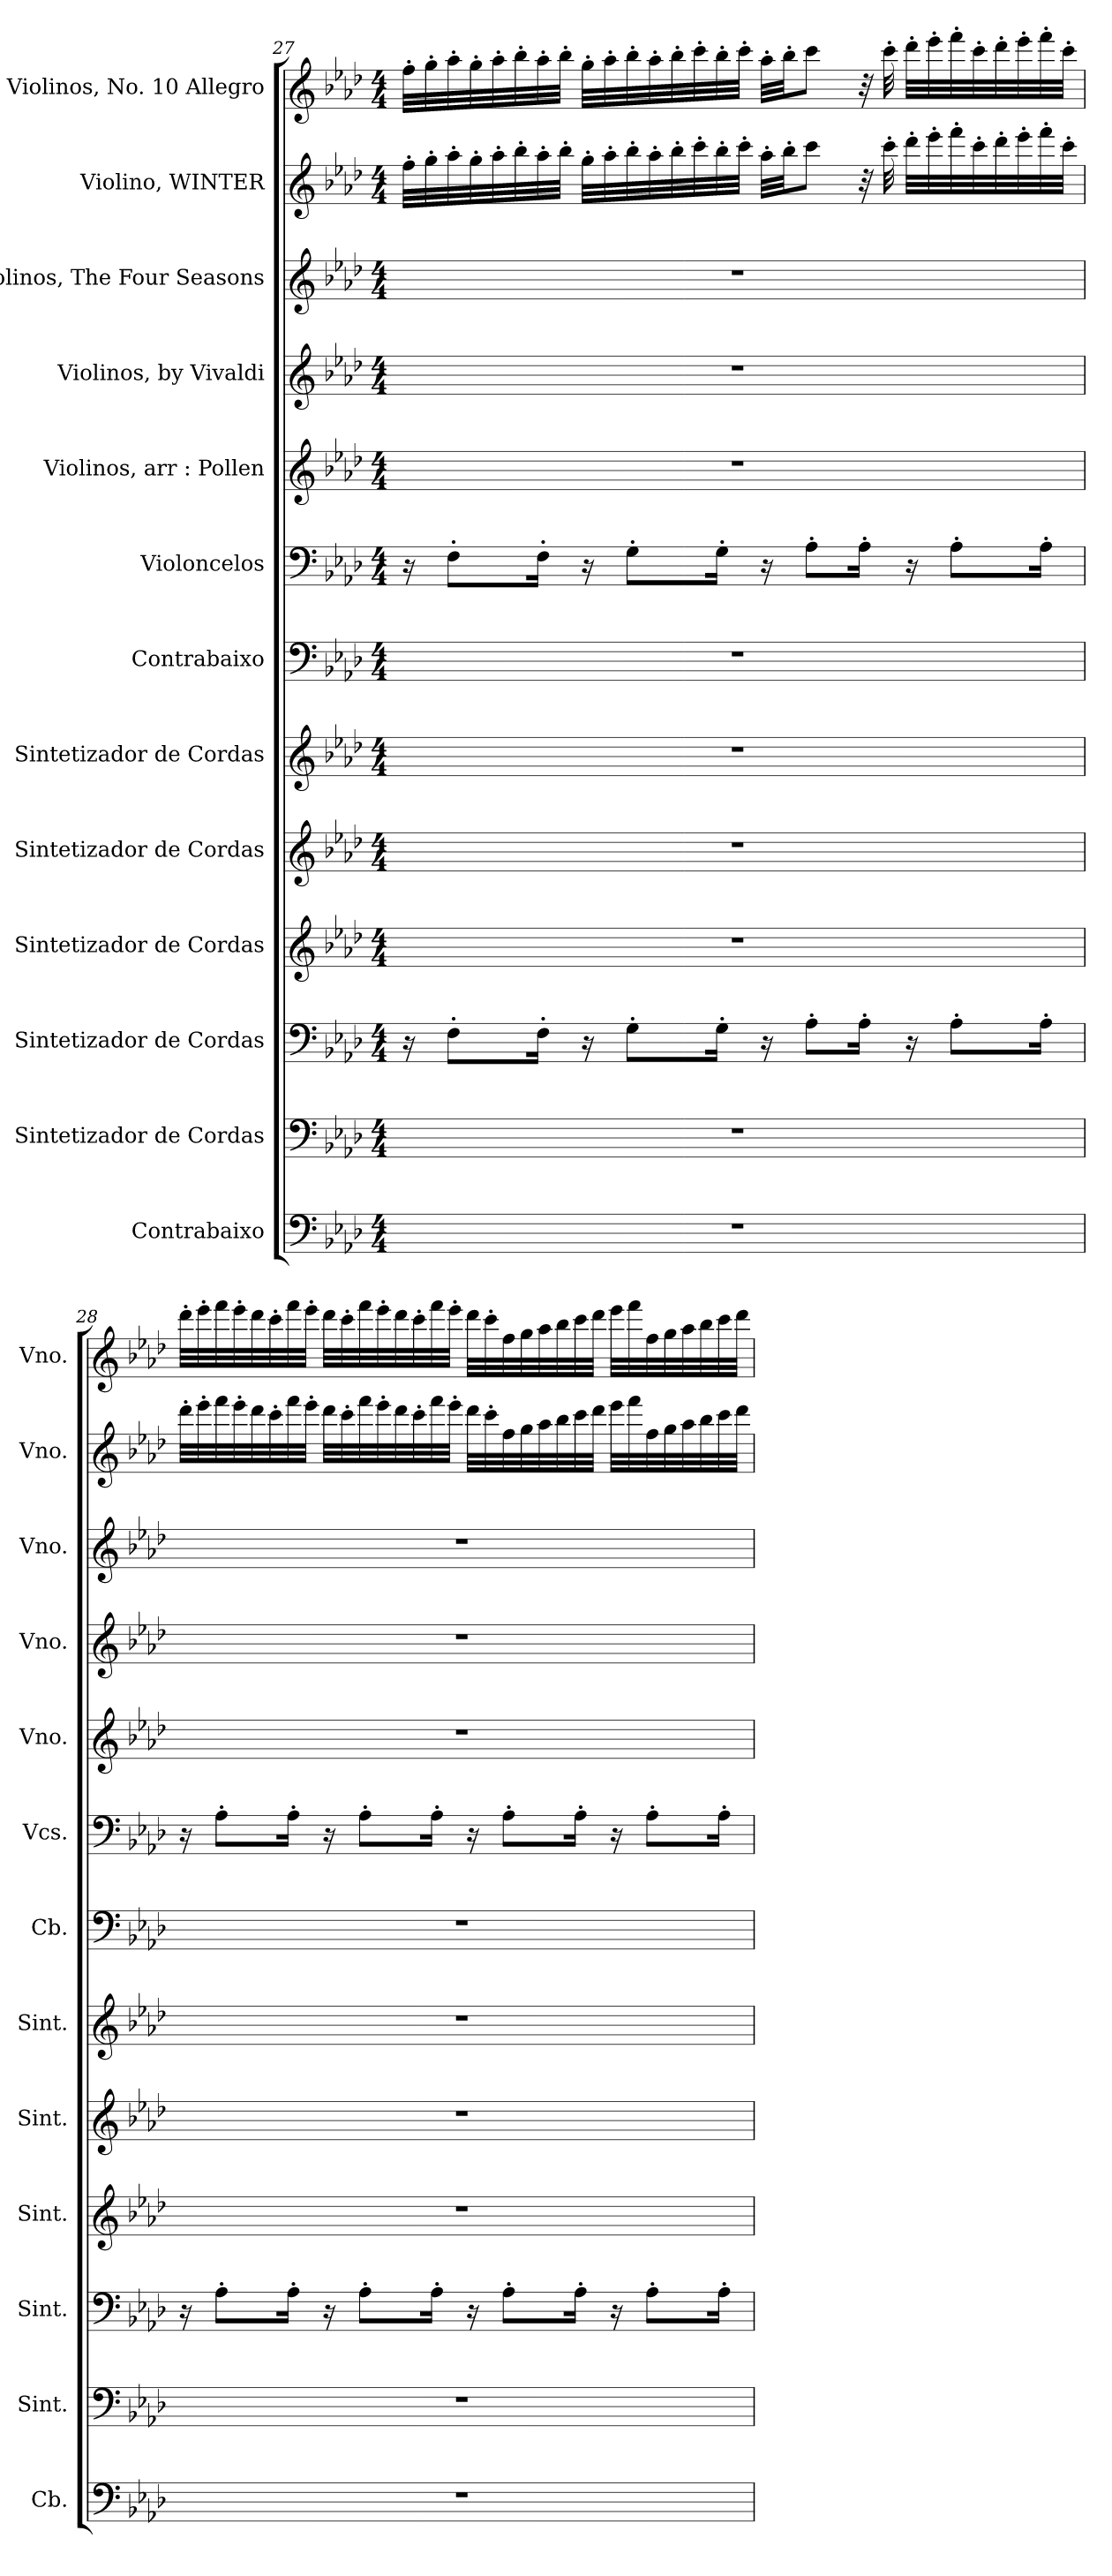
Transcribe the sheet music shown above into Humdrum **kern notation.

**kern	**kern	**kern	**kern	**kern	**kern	**kern	**kern	**kern	**kern	**kern	**kern	**kern
*part13	*part12	*part11	*part10	*part9	*part8	*part7	*part6	*part5	*part4	*part3	*part2	*part1
*staff13	*staff12	*staff11	*staff10	*staff9	*staff8	*staff7	*staff6	*staff5	*staff4	*staff3	*staff2	*staff1
*I"Contrabaixo	*I"Sintetizador de Cordas	*I"Sintetizador de Cordas	*I"Sintetizador de Cordas	*I"Sintetizador de Cordas	*I"Sintetizador de Cordas	*I"Contrabaixo	*I"Violoncelos	*I"Violinos, arr : Pollen	*I"Violinos, by Vivaldi	*I"Violinos, The Four Seasons	*I"Violino, WINTER	*I"Violinos, No. 10 Allegro
*I'Cb.	*I'Sint.	*I'Sint.	*I'Sint.	*I'Sint.	*I'Sint.	*I'Cb.	*I'Vcs.	*I'Vno.	*I'Vno.	*I'Vno.	*I'Vno.	*I'Vno.
!!LO:PB:g=z
*clefF4	*clefF4	*clefF4	*clefG2	*clefG2	*clefG2	*clefF4	*clefF4	*clefG2	*clefG2	*clefG2	*clefG2	*clefG2
*ITrd7c12	*	*	*	*	*	*ITrd7c12	*	*	*	*	*	*
*k[b-e-a-d-]	*k[b-e-a-d-]	*k[b-e-a-d-]	*k[b-e-a-d-]	*k[b-e-a-d-]	*k[b-e-a-d-]	*k[b-e-a-d-]	*k[b-e-a-d-]	*k[b-e-a-d-]	*k[b-e-a-d-]	*k[b-e-a-d-]	*k[b-e-a-d-]	*k[b-e-a-d-]
*M4/4	*M4/4	*M4/4	*M4/4	*M4/4	*M4/4	*M4/4	*M4/4	*M4/4	*M4/4	*M4/4	*M4/4	*M4/4
=27	=27	=27	=27	=27	=27	=27	=27	=27	=27	=27	=27	=27
1r	1r	16r	1r	1r	1r	1r	16r	1r	1r	1r	32ff'\LLL	32ff'\LLL
.	.	.	.	.	.	.	.	.	.	.	32gg'\	32gg'\
.	.	8F'\L	.	.	.	.	8F'\L	.	.	.	32aa-'\	32aa-'\
.	.	.	.	.	.	.	.	.	.	.	32gg'\	32gg'\
.	.	.	.	.	.	.	.	.	.	.	32aa-'\	32aa-'\
.	.	.	.	.	.	.	.	.	.	.	32bb-'\	32bb-'\
.	.	16F'\Jk	.	.	.	.	16F'\Jk	.	.	.	32aa-'\	32aa-'\
.	.	.	.	.	.	.	.	.	.	.	32bb-'\JJJ	32bb-'\JJJ
.	.	16r	.	.	.	.	16r	.	.	.	32gg'\LLL	32gg'\LLL
.	.	.	.	.	.	.	.	.	.	.	32aa-'\	32aa-'\
.	.	8G'\L	.	.	.	.	8G'\L	.	.	.	32bb-'\	32bb-'\
.	.	.	.	.	.	.	.	.	.	.	32aa-'\	32aa-'\
.	.	.	.	.	.	.	.	.	.	.	32bb-'\	32bb-'\
.	.	.	.	.	.	.	.	.	.	.	32ccc'\	32ccc'\
.	.	16G'\Jk	.	.	.	.	16G'\Jk	.	.	.	32bb-'\	32bb-'\
.	.	.	.	.	.	.	.	.	.	.	32ccc'\JJJ	32ccc'\JJJ
.	.	16r	.	.	.	.	16r	.	.	.	32aa-'\LLL	32aa-'\LLL
.	.	.	.	.	.	.	.	.	.	.	32bb-'\JJ	32bb-'\JJ
.	.	8A-'\L	.	.	.	.	8A-'\L	.	.	.	8ccc\J	8ccc\J
.	.	16A-'\Jk	.	.	.	.	16A-'\Jk	.	.	.	32r	32r
.	.	.	.	.	.	.	.	.	.	.	32ccc'\	32ccc'\
.	.	16r	.	.	.	.	16r	.	.	.	32ddd-'\LLL	32ddd-'\LLL
.	.	.	.	.	.	.	.	.	.	.	32eee-'\	32eee-'\
.	.	8A-'\L	.	.	.	.	8A-'\L	.	.	.	32fff'\	32fff'\
.	.	.	.	.	.	.	.	.	.	.	32ccc'\	32ccc'\
.	.	.	.	.	.	.	.	.	.	.	32ddd-'\	32ddd-'\
.	.	.	.	.	.	.	.	.	.	.	32eee-'\	32eee-'\
.	.	16A-'\Jk	.	.	.	.	16A-'\Jk	.	.	.	32fff'\	32fff'\
.	.	.	.	.	.	.	.	.	.	.	32ccc'\JJJ	32ccc'\JJJ
!!LO:PB:g=z
=28	=28	=28	=28	=28	=28	=28	=28	=28	=28	=28	=28	=28
1r	1r	16r	1r	1r	1r	1r	16r	1r	1r	1r	32ddd-'\LLL	32ddd-'\LLL
.	.	.	.	.	.	.	.	.	.	.	32eee-'\	32eee-'\
.	.	8A-'\L	.	.	.	.	8A-'\L	.	.	.	32fff\	32fff\
.	.	.	.	.	.	.	.	.	.	.	32eee-'\	32eee-'\
.	.	.	.	.	.	.	.	.	.	.	32ddd-\	32ddd-\
.	.	.	.	.	.	.	.	.	.	.	32ccc'\	32ccc'\
.	.	16A-'\Jk	.	.	.	.	16A-'\Jk	.	.	.	32fff\	32fff\
.	.	.	.	.	.	.	.	.	.	.	32eee-'\JJJ	32eee-'\JJJ
.	.	16r	.	.	.	.	16r	.	.	.	32ddd-\LLL	32ddd-\LLL
.	.	.	.	.	.	.	.	.	.	.	32ccc'\	32ccc'\
.	.	8A-'\L	.	.	.	.	8A-'\L	.	.	.	32fff\	32fff\
.	.	.	.	.	.	.	.	.	.	.	32eee-'\	32eee-'\
.	.	.	.	.	.	.	.	.	.	.	32ddd-\	32ddd-\
.	.	.	.	.	.	.	.	.	.	.	32ccc'\	32ccc'\
.	.	16A-'\Jk	.	.	.	.	16A-'\Jk	.	.	.	32fff\	32fff\
.	.	.	.	.	.	.	.	.	.	.	32eee-'\JJJ	32eee-'\JJJ
.	.	16r	.	.	.	.	16r	.	.	.	32ddd-\LLL	32ddd-\LLL
.	.	.	.	.	.	.	.	.	.	.	32ccc'\	32ccc'\
.	.	8A-'\L	.	.	.	.	8A-'\L	.	.	.	32ff\	32ff\
.	.	.	.	.	.	.	.	.	.	.	32gg\	32gg\
.	.	.	.	.	.	.	.	.	.	.	32aa-\	32aa-\
.	.	.	.	.	.	.	.	.	.	.	32bb-\	32bb-\
.	.	16A-'\Jk	.	.	.	.	16A-'\Jk	.	.	.	32ccc\	32ccc\
.	.	.	.	.	.	.	.	.	.	.	32ddd-\JJJ	32ddd-\JJJ
.	.	16r	.	.	.	.	16r	.	.	.	32eee-\LLL	32eee-\LLL
.	.	.	.	.	.	.	.	.	.	.	32fff\	32fff\
.	.	8A-'\L	.	.	.	.	8A-'\L	.	.	.	32ff\	32ff\
.	.	.	.	.	.	.	.	.	.	.	32gg\	32gg\
.	.	.	.	.	.	.	.	.	.	.	32aa-\	32aa-\
.	.	.	.	.	.	.	.	.	.	.	32bb-\	32bb-\
.	.	16A-'\Jk	.	.	.	.	16A-'\Jk	.	.	.	32ccc\	32ccc\
.	.	.	.	.	.	.	.	.	.	.	32ddd-\JJJ	32ddd-\JJJ
=	=	=	=	=	=	=	=	=	=	=	=	=
*-	*-	*-	*-	*-	*-	*-	*-	*-	*-	*-	*-	*-
